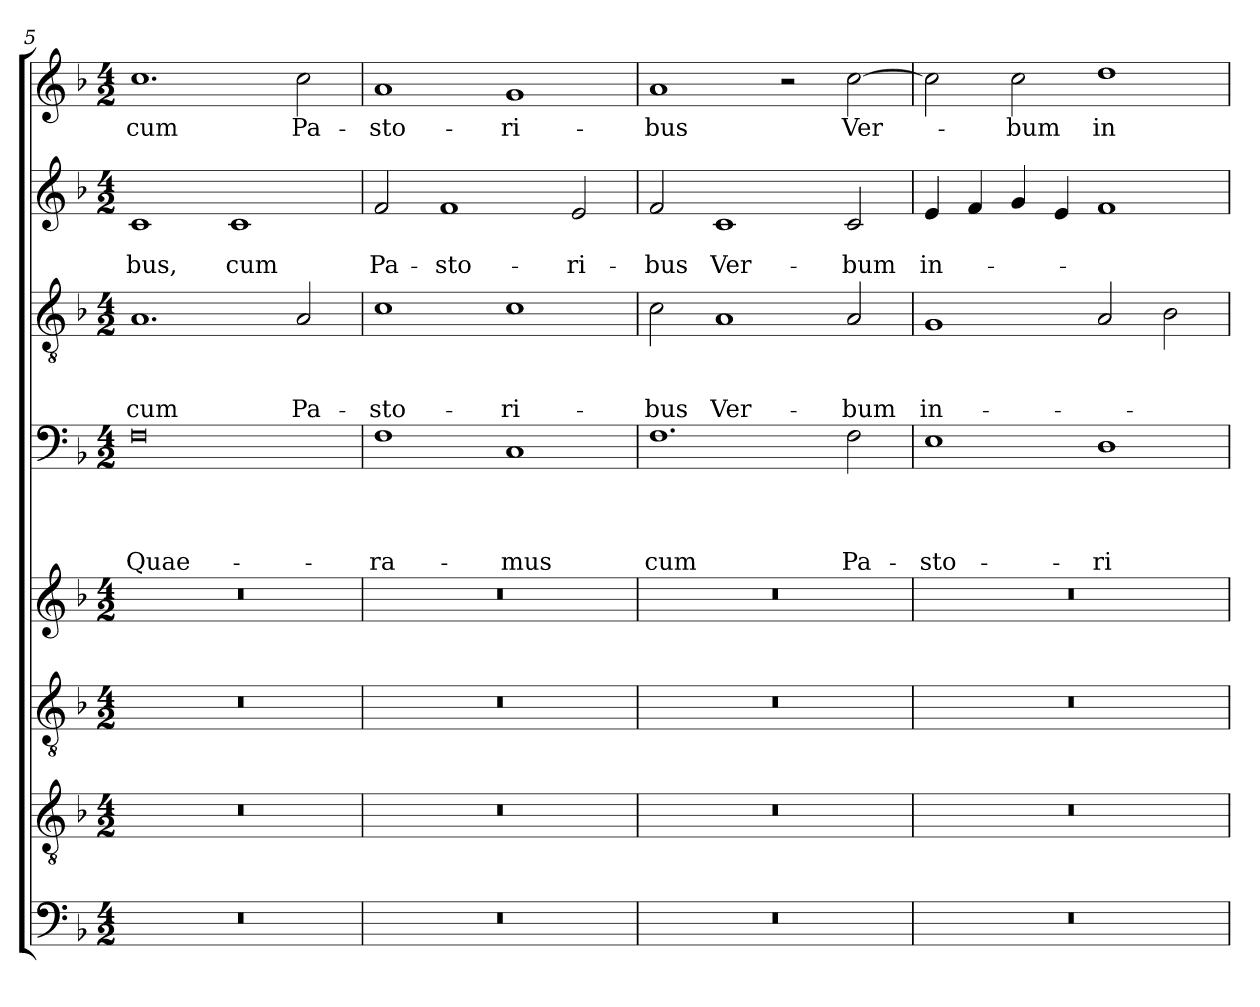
**kern	**kern	**kern	**kern	**kern	**text	**text	**text	**text	**kern	**text	**text	**text	**kern	**text	**text	**kern	**text
*part8	*part7	*part6	*part5	*part4	*part4	*part4	*part4	*part4	*part3	*part3	*part3	*part3	*part2	*part2	*part2	*part1	*part1
*staff8	*staff7	*staff6	*staff5	*staff4	*staff4	*staff4	*staff4	*staff4	*staff3	*staff3	*staff3	*staff3	*staff2	*staff2	*staff2	*staff1	*staff1
*clefF4	*clefGv2	*clefGv2	*clefG2	*clefF4	*	*	*	*	*clefGv2	*	*	*	*clefG2	*	*	*clefG2	*
*k[b-]	*k[b-]	*k[b-]	*k[b-]	*k[b-]	*	*	*	*	*k[b-]	*	*	*	*k[b-]	*	*	*k[b-]	*
*d:	*d:	*d:	*d:	*d:	*	*	*	*	*d:	*	*	*	*d:	*	*	*d:	*
*M4/2	*M4/2	*M4/2	*M4/2	*M4/2	*	*	*	*	*M4/2	*	*	*	*M4/2	*	*	*M4/2	*
=5	=5	=5	=5	=5	=5	=5	=5	=5	=5	=5	=5	=5	=5	=5	=5	=5	=5
!	!	!	!	!	!	!	!	!LO:LY:b	!	!	!	!LO:LY:b	!	!	!LO:LY:b	!	!LO:LY:b
0r	0r	0r	0r	0F	.	.	.	Quae-	1.A	.	.	cum	1c	.	-bus,	1.cc	cum
!	!	!	!	!	!	!	!	!	!	!	!	!	!	!	!LO:LY:b	!	!
.	.	.	.	.	.	.	.	.	.	.	.	.	1c	.	cum	.	.
!	!	!	!	!	!	!	!	!	!	!	!	!LO:LY:b	!	!	!	!	!LO:LY:b
.	.	.	.	.	.	.	.	.	2A/	.	.	Pa-	.	.	.	2cc\	Pa-
=6	=6	=6	=6	=6	=6	=6	=6	=6	=6	=6	=6	=6	=6	=6	=6	=6	=6
!	!	!	!	!	!	!	!	!LO:LY:b	!	!	!	!LO:LY:b	!	!	!LO:LY:b	!	!LO:LY:b
0r	0r	0r	0r	1F	.	.	.	-ra-	1c	.	.	-sto-	2f/	.	Pa-	1a	-sto-
!	!	!	!	!	!	!	!	!	!	!	!	!	!	!	!LO:LY:b	!	!
.	.	.	.	.	.	.	.	.	.	.	.	.	1f	.	-sto-	.	.
!	!	!	!	!	!	!	!	!LO:LY:b	!	!	!	!LO:LY:b	!	!	!	!	!LO:LY:b
.	.	.	.	1C	.	.	.	-mus	1c	.	.	-ri-	.	.	.	1g	-ri-
!	!	!	!	!	!	!	!	!	!	!	!	!	!	!	!LO:LY:b	!	!
.	.	.	.	.	.	.	.	.	.	.	.	.	2e/	.	-ri-	.	.
=7	=7	=7	=7	=7	=7	=7	=7	=7	=7	=7	=7	=7	=7	=7	=7	=7	=7
!	!	!	!	!	!	!	!	!LO:LY:b	!	!	!	!LO:LY:b	!	!	!LO:LY:b	!	!LO:LY:b
0r	0r	0r	0r	1.F	.	.	.	cum	2c\	.	.	-bus	2f/	.	-bus	1a	-bus
!	!	!	!	!	!	!	!	!	!	!	!	!LO:LY:b	!	!	!LO:LY:b	!	!
.	.	.	.	.	.	.	.	.	1A	.	.	Ver-	1c	.	Ver-	.	.
.	.	.	.	.	.	.	.	.	.	.	.	.	.	.	.	2r	.
!	!	!	!	!	!	!	!	!LO:LY:b	!	!	!	!LO:LY:b	!	!	!LO:LY:b	!	!LO:LY:b
.	.	.	.	2F\	.	.	.	Pa-	2A/	.	.	-bum	2c/	.	-bum	[2cc\	Ver-
!!LO:LB:g=z
=8	=8	=8	=8	=8	=8	=8	=8	=8	=8	=8	=8	=8	=8	=8	=8	=8	=8
!	!	!	!	!	!	!	!	!LO:LY:b	!	!	!	!LO:LY:b	!	!	!LO:LY:b	!	!
0r	0r	0r	0r	1E	.	.	.	-sto-	1G	.	.	in-	4e/	.	in-	2cc\]	.
.	.	.	.	.	.	.	.	.	.	.	.	.	4f/	.	.	.	.
!	!	!	!	!	!	!	!	!	!	!	!	!	!	!	!	!	!LO:LY:b
.	.	.	.	.	.	.	.	.	.	.	.	.	4g/	.	.	2cc\	-bum
.	.	.	.	.	.	.	.	.	.	.	.	.	4e/	.	.	.	.
!	!	!	!	!	!	!	!	!LO:LY:b	!	!	!	!	!	!	!	!	!LO:LY:b
.	.	.	.	1D	.	.	.	-ri-	2A/	.	.	.	1f	.	.	1dd	in-
.	.	.	.	.	.	.	.	.	2B-\	.	.	.	.	.	.	.	.
=	=	=	=	=	=	=	=	=	=	=	=	=	=	=	=	=	=
*-	*-	*-	*-	*-	*-	*-	*-	*-	*-	*-	*-	*-	*-	*-	*-	*-	*-
